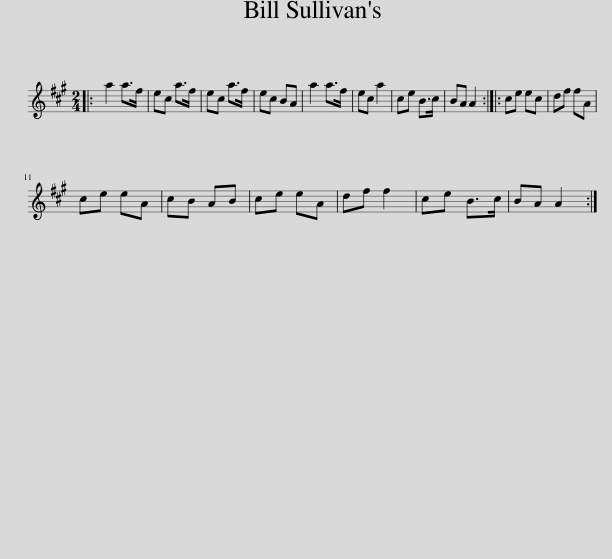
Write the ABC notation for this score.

X:1
L:1/8
M:2/4
I:linebreak $
K:A
V:1 treble
V:1
|: a2 a>f | ec a>f | ec a>f | ec BA | a2 a>f | %5
 ec a2 | ce B>c | BA A2 :: ce ec | df fA |$ %10
 ce eA | cB AB | ce eA | df f2 | ce B>c | %15
 BA A2 :| %16
